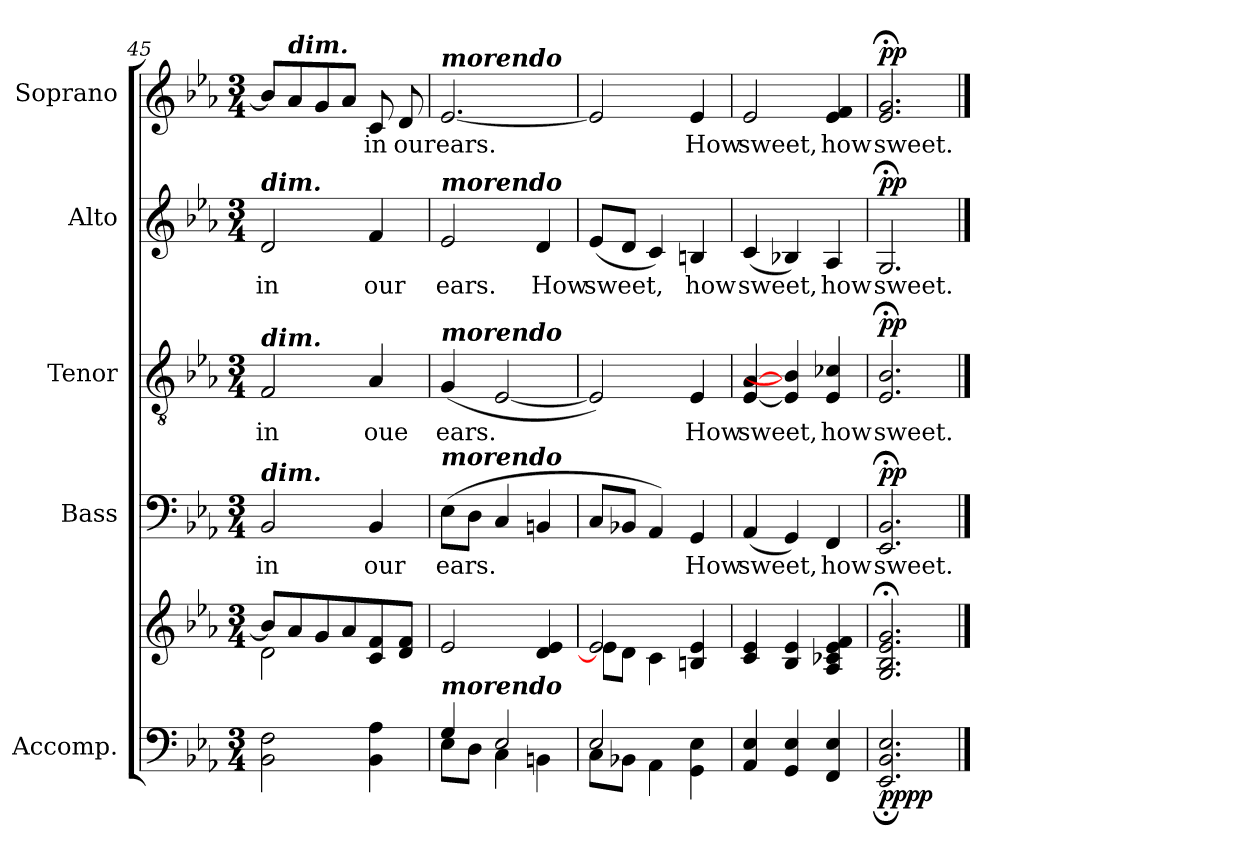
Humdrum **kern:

**kern	**kern	**dynam	**kern	**text	**dynam	**kern	**text	**dynam	**kern	**text	**dynam	**kern	**text	**dynam
*part5	*part5	*part5	*part4	*part4	*part4	*part3	*part3	*part3	*part2	*part2	*part2	*part1	*part1	*part1
*staff6	*staff5	*staff5/6	*staff4	*staff4	*staff4	*staff3	*staff3	*staff3	*staff2	*staff2	*staff2	*staff1	*staff1	*staff1
*I"Accomp.	*	*	*I"Bass	*	*	*I"Tenor	*	*	*I"Alto	*	*	*I"Soprano	*	*
*	*	*	*I'B	*	*	*I'T	*	*	*I'A	*	*	*I'S	*	*
!!LO:LB:g=z
*clefF4	*clefG2	*	*clefF4	*	*	*clefGv2	*	*	*clefG2	*	*	*clefG2	*	*
*k[b-e-a-]	*k[b-e-a-]	*	*k[b-e-a-]	*	*	*k[b-e-a-]	*	*	*k[b-e-a-]	*	*	*k[b-e-a-]	*	*
*E-:	*E-:	*	*E-:	*	*	*E-:	*	*	*E-:	*	*	*E-:	*	*
*M3/4	*M3/4	*	*M3/4	*	*	*M3/4	*	*	*M3/4	*	*	*M3/4	*	*
=45	=45	=45	=45	=45	=45	=45	=45	=45	=45	=45	=45	=45	=45	=45
!	!	!	!	!	!	!	!	!	!LO:TX:a:Bi:t=dim.	!	!	!	!	!
!	!	!	!	!	!	!LO:TX:a:Bi:t=dim.	!	!	!	!	!	!	!	!
!	!	!	!LO:TX:a:Bi:t=dim.	!	!	!	!	!	!	!	!	!	!	!
!	!LO:TX:a:Bi:t=dim.	!	!	!	!	!	!	!	!	!	!	!	!	!
!LO:TX:a:Bi:t=dim.	!	!	!	!	!	!	!	!	!	!	!	!	!	!
!LO:N:vis=1	!	!	!	!LO:LY:b	!	!	!LO:LY:b	!	!	!LO:LY:b	!	!	!	!
*^	*^	*	*	*	*	*	*	*	*	*	*	*	*	*
2.ryy	2BB-\ 2F\	8b-/L]	2d\	.	2BB-	in	.	2F	in	.	2d	in	.	8b-/L]	.	.
!	!	!	!	!	!	!	!	!	!	!	!	!	!	!LO:TX:a:Bi:t=dim.	!	!
.	.	8a-	.	.	.	.	.	.	.	.	.	.	.	8a-	.	.
.	.	8g	.	.	.	.	.	.	.	.	.	.	.	8g	.	.
.	.	8a-	.	.	.	.	.	.	.	.	.	.	.	8a-J	.	.
!	!	!	!	!	!	!LO:LY:b	!	!	!LO:LY:b	!	!	!LO:LY:b	!	!	!LO:LY:b	!
.	4BB-\ 4A-\	8c 8f	4ryy	.	4BB-	our	.	4A-	oue	.	4f	our	.	8c	in	.
!	!	!	!	!	!	!	!	!	!	!	!	!	!	!	!LO:LY:b	!
.	.	8d 8fJ	.	.	.	.	.	.	.	.	.	.	.	8d	our	.
=46	=46	=46	=46	=46	=46	=46	=46	=46	=46	=46	=46	=46	=46	=46	=46	=46
!	!	!	!	!	!	!	!	!	!	!	!	!	!	!LO:TX:a:Bi:t=morendo	!	!
!	!	!	!	!	!	!	!	!	!	!	!LO:TX:a:Bi:t=morendo	!	!	!	!	!
!	!	!	!	!	!	!	!	!LO:TX:a:Bi:t=morendo	!	!	!	!	!	!	!	!
!	!	!	!	!	!LO:TX:a:Bi:t=morendo	!	!	!	!	!	!	!	!	!	!	!
!LO:TX:a:Bi:t=morendo	!	!	!	!	!	!	!	!	!	!	!	!	!	!	!	!
!	!	!	!LO:N:vis=1	!	!	!LO:LY:b	!	!	!LO:LY:b	!	!	!LO:LY:b	!	!	!LO:LY:b	!
4G/	8E-\L	2e-	2.ryy	.	(<8E-L	ears.	.	(<4G	ears.	.	2e-	ears.	.	[2.e-	ears.	.
.	8D\J	.	.	.	8DJ	.	.	.	.	.	.	.	.	.	.	.
2E-/	4C\	.	.	.	4C	.	.	[2E-	.	.	.	.	.	.	.	.
!	!	!	!	!	!	!	!	!	!	!	!	!LO:LY:b	!	!	!	!
.	4BBn\	4d 4e-	.	.	4BBn	.	.	.	.	.	4d	How	.	.	.	.
=47	=47	=47	=47	=47	=47	=47	=47	=47	=47	=47	=47	=47	=47	=47	=47	=47
!	!	!	!	!	!	!	!	!	!	!	!	!LO:LY:b	!	!	!	!
2E-/	8C\L	2e-]	8e-\L	.	8CL	.	.	2E-])	.	.	(<8e-L	sweet,	.	2e-]	.	.
.	8BB-X\J	.	8d\J	.	8BB-XJ	.	.	.	.	.	8dJ	.	.	.	.	.
.	4AA-\	.	4c\	.	4AA-)	.	.	.	.	.	4c)	.	.	.	.	.
!	!	!	!	!	!	!LO:LY:b	!	!	!LO:LY:b	!	!	!LO:LY:b	!	!	!LO:LY:b	!
4ryy	4GG\ 4E-\	4Bn 4e-	4ryy	.	4GG	How	.	4E-	How	.	4Bn	how	.	4e-	How	.
=48	=48	=48	=48	=48	=48	=48	=48	=48	=48	=48	=48	=48	=48	=48	=48	=48
!LO:N:vis=1	!	!	!LO:N:vis=1	!	!	!LO:LY:b	!	!	!LO:LY:b	!	!	!LO:LY:b	!	!	!LO:LY:b	!
2.ryy	4AA-/ 4E-/	4c 4e-	2.ryy	.	(<4AA-	sweet,	.	[4E- [4A-	sweet,	.	(<4c	sweet,	.	2e-	sweet,	.
.	4GG/ 4E-/	4B- 4e-	.	.	4GG)	.	.	4E-] 4B-]	.	.	4B-X)	.	.	.	.	.
!	!	!	!	!	!	!LO:LY:b	!	!	!LO:LY:b	!	!	!LO:LY:b	!	!	!LO:LY:b	!
.	4FF/ 4E-/	4A- 4c-X 4e- 4f	.	.	4FF	how	.	4E- 4c-X	how	.	4A-	how	.	4e- 4f	how	.
=49	=49	=49	=49	=49	=49	=49	=49	=49	=49	=49	=49	=49	=49	=49	=49	=49
!LO:N:vis=1	!	!	!LO:N:vis=1	!LO:DY:b=2	!	!LO:LY:b	!	!	!LO:LY:b	!	!	!LO:LY:b	!	!	!LO:LY:b	!
!	!	!	!	!LO:DY:n=1:b	!	!	!LO:DY:b	!	!	!LO:DY:b	!	!	!LO:DY:b	!	!	!LO:DY:b
2.ryy	2.EE-/; 2.BB-/; 2.E-/;	2.G;< 2.B-;< 2.e-;< 2.g;<	2.ryy	pp pp	2.EE-;< 2.BB-;<	sweet.	pp	2.E-;< 2.B-;<	sweet.	pp	2.G;<	sweet.	pp	2.e-;< 2.g;<	sweet.	pp
*v	*v	*	*	*	*	*	*	*	*	*	*	*	*	*	*	*
*	*v	*v	*	*	*	*	*	*	*	*	*	*	*	*	*
==	==	==	==	==	==	==	==	==	==	==	==	==	==	==
*-	*-	*-	*-	*-	*-	*-	*-	*-	*-	*-	*-	*-	*-	*-
